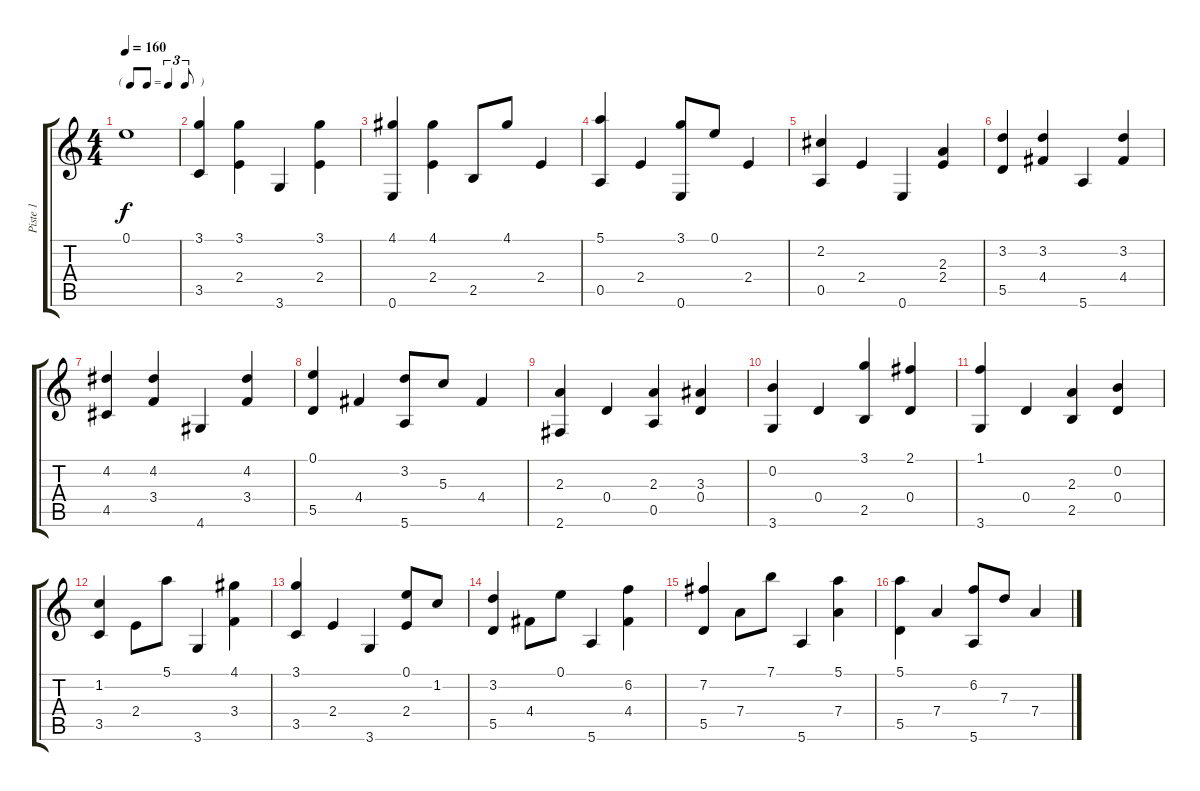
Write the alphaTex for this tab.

\track ("Piste 1" "Piste 1") {instrument acousticguitarnylon}
\staff {score tabs}
\tuning (E4 B3 G3 D3 A2 E2) {hide}
\ts (4 4)
\tf triplet8th
\tempo 160
\clef g2
\ks c
0.1.1{dy f instrument acousticguitarnylon} |
(3.1 3.5).4 (3.1 2.4).4 3.6.4 (3.1 2.4).4 |
(4.1 0.6).4 (4.1 2.4).4 2.5.8 4.1.8 2.4.4 |
(5.1 0.5).4 2.4.4 (3.1 0.6).8 0.1.8 2.4.4 |
(2.2 0.5).4 2.4.4 0.6.4 (2.3 2.4).4 |
(3.2 5.5).4 (3.2 4.4).4 5.6.4 (3.2 4.4).4 |
(4.2 4.5).4 (4.2 3.4).4 4.6.4 (4.2 3.4).4 |
(0.1 5.5).4 4.4.4 (3.2 5.6).8 5.3.8 4.4.4 |
(2.3 2.6).4 0.4.4 (2.3 0.5).4 (3.3 0.4).4 |
(0.2 3.6).4 0.4.4 (3.1 2.5).4 (2.1 0.4).4 |
(1.1 3.6).4 0.4.4 (2.3 2.5).4 (0.2 0.4).4 |
(1.2 3.5).4 2.4.8 5.1.8 3.6.4 (4.1 3.4).4 |
(3.1 3.5).4 2.4.4 3.6.4 (0.1 2.4).8 1.2.8 |
(3.2 5.5).4 4.4.8 0.1.8 5.6.4 (6.2 4.4).4 |
(7.2 5.5).4 7.4.8 7.1.8 5.6.4 (5.1 7.4).4 |
(5.1 5.5).4 7.4.4 (6.2 5.6).8 7.3.8 7.4.4
